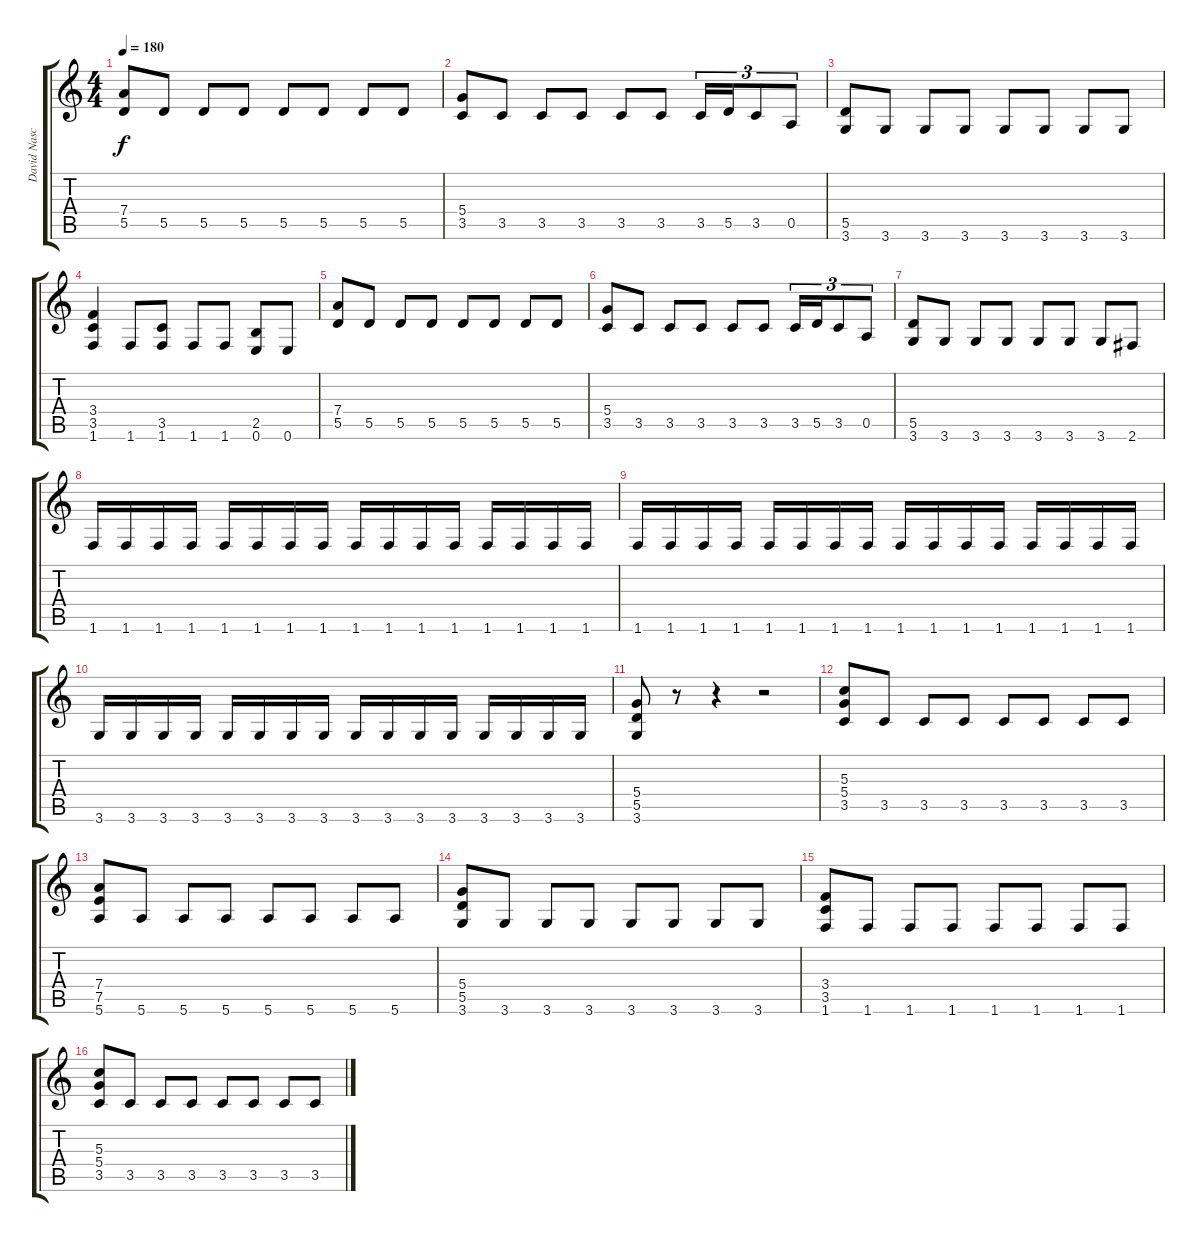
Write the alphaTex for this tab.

\track ("David Nascimento" "David Nasc") {instrument distortionguitar}
\staff {score tabs}
\tuning (E4 B3 G3 D3 A2 E2) {hide}
\ts (4 4)
\tempo 180
\clef g2
\ks c
(7.4 5.5).8{dy f} 5.5.8 5.5.8 5.5.8 5.5.8 5.5.8 5.5.8 5.5.8 |
(5.4 3.5).8 3.5.8 3.5.8 3.5.8 3.5.8 3.5.8 3.5.16{tu (3 2)} 5.5.16{tu (3 2)} 3.5.8{tu (3 2)} 0.5.8{tu (3 2)} |
(5.5 3.6).8 3.6.8 3.6.8 3.6.8 3.6.8 3.6.8 3.6.8 3.6.8 |
(3.4 3.5 1.6).4 1.6.8 (3.5 1.6).8 1.6.8 1.6.8 (2.5 0.6).8 0.6.8 |
(7.4 5.5).8 5.5.8 5.5.8 5.5.8 5.5.8 5.5.8 5.5.8 5.5.8 |
(5.4 3.5).8 3.5.8 3.5.8 3.5.8 3.5.8 3.5.8 3.5.16{tu (3 2)} 5.5.16{tu (3 2)} 3.5.8{tu (3 2)} 0.5.8{tu (3 2)} |
(5.5 3.6).8 3.6.8 3.6.8 3.6.8 3.6.8 3.6.8 3.6.8 2.6.8 |
1.6.16 1.6.16 1.6.16 1.6.16 1.6.16 1.6.16 1.6.16 1.6.16 1.6.16 1.6.16 1.6.16 1.6.16 1.6.16 1.6.16 1.6.16 1.6.16 |
1.6.16 1.6.16 1.6.16 1.6.16 1.6.16 1.6.16 1.6.16 1.6.16 1.6.16 1.6.16 1.6.16 1.6.16 1.6.16 1.6.16 1.6.16 1.6.16 |
3.6.16 3.6.16 3.6.16 3.6.16 3.6.16 3.6.16 3.6.16 3.6.16 3.6.16 3.6.16 3.6.16 3.6.16 3.6.16 3.6.16 3.6.16 3.6.16 |
(5.4 5.5 3.6).8 r.8 r.4 r.2 |
(5.3 5.4 3.5).8 3.5.8 3.5.8 3.5.8 3.5.8 3.5.8 3.5.8 3.5.8 |
(7.4 7.5 5.6).8 5.6.8 5.6.8 5.6.8 5.6.8 5.6.8 5.6.8 5.6.8 |
(5.4 5.5 3.6).8 3.6.8 3.6.8 3.6.8 3.6.8 3.6.8 3.6.8 3.6.8 |
(3.4 3.5 1.6).8 1.6.8 1.6.8 1.6.8 1.6.8 1.6.8 1.6.8 1.6.8 |
(5.3 5.4 3.5).8 3.5.8 3.5.8 3.5.8 3.5.8 3.5.8 3.5.8 3.5.8
